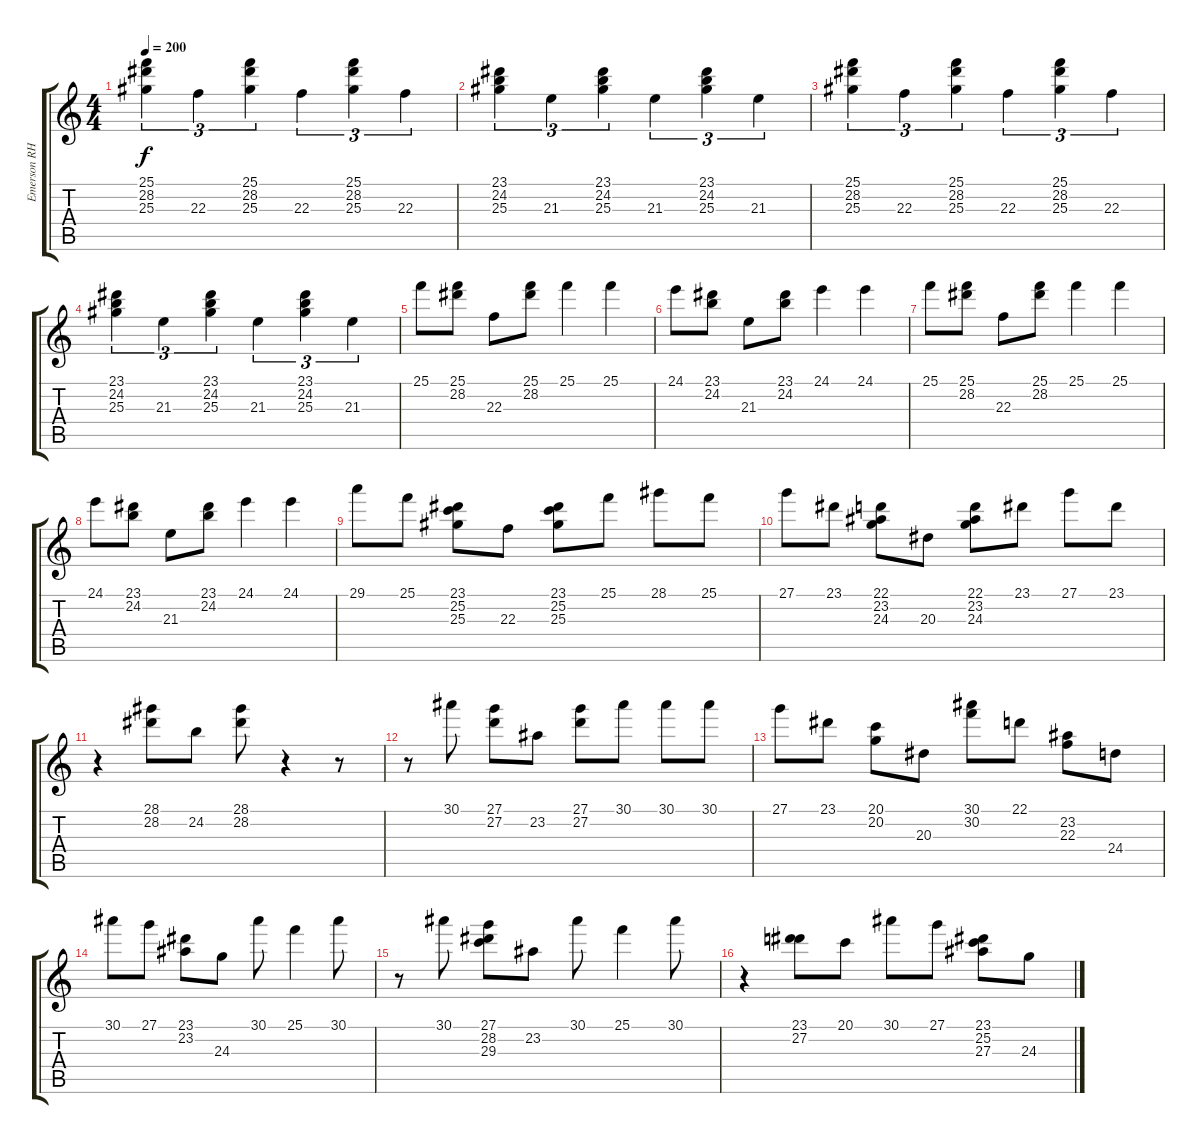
\track ("Emerson RH" "Emerson RH") {instrument rockorgan}
\staff {score tabs}
\tuning (E4 B3 G3 D3 A2 E2) {hide}
\ts (4 4)
\tempo 200
\clef g2
\ks c
(25.1 28.2 25.3).4{tu (3 2) dy f} 22.3.4{tu (3 2)} (25.1 28.2 25.3).4{tu (3 2)} 22.3.4{tu (3 2)} (25.1 28.2 25.3).4{tu (3 2)} 22.3.4{tu (3 2)} |
(23.1 24.2 25.3).4{tu (3 2)} 21.3.4{tu (3 2)} (23.1 24.2 25.3).4{tu (3 2)} 21.3.4{tu (3 2)} (23.1 24.2 25.3).4{tu (3 2)} 21.3.4{tu (3 2)} |
(25.1 28.2 25.3).4{tu (3 2)} 22.3.4{tu (3 2)} (25.1 28.2 25.3).4{tu (3 2)} 22.3.4{tu (3 2)} (25.1 28.2 25.3).4{tu (3 2)} 22.3.4{tu (3 2)} |
(23.1 24.2 25.3).4{tu (3 2)} 21.3.4{tu (3 2)} (23.1 24.2 25.3).4{tu (3 2)} 21.3.4{tu (3 2)} (23.1 24.2 25.3).4{tu (3 2)} 21.3.4{tu (3 2)} |
25.1.8 (25.1 28.2).8 22.3.8 (25.1 28.2).8 25.1.4 25.1.4 |
24.1.8 (23.1 24.2).8 21.3.8 (23.1 24.2).8 24.1.4 24.1.4 |
25.1.8 (25.1 28.2).8 22.3.8 (25.1 28.2).8 25.1.4 25.1.4 |
24.1.8 (23.1 24.2).8 21.3.8 (23.1 24.2).8 24.1.4 24.1.4 |
29.1.8 25.1.8 (23.1 25.2 25.3).8 22.3.8 (23.1 25.2 25.3).8 25.1.8 28.1.8 25.1.8 |
27.1.8 23.1.8 (22.1 23.2 24.3).8 20.3.8 (22.1 23.2 24.3).8 23.1.8 27.1.8 23.1.8 |
r.4 (28.1 28.2).8 24.2.8 (28.1 28.2).8 r.4 r.8 |
r.8 30.1.8 (27.1 27.2).8 23.2.8 (27.1 27.2).8 30.1.8 30.1.8 30.1.8 |
27.1.8 23.1.8 (20.1 20.2).8 20.3.8 (30.1 30.2).8 22.1.8 (23.2 22.3).8 24.4.8 |
30.1.8 27.1.8 (23.1 23.2).8 24.3.8 30.1.8 25.1.4 30.1.8 |
r.8 30.1.8 (27.1 28.2 29.3).8 23.2.8 30.1.8 25.1.4 30.1.8 |
r.4 (23.1 27.2).8 20.1.8 30.1.8 27.1.8 (23.1 25.2 27.3).8 24.3.8
